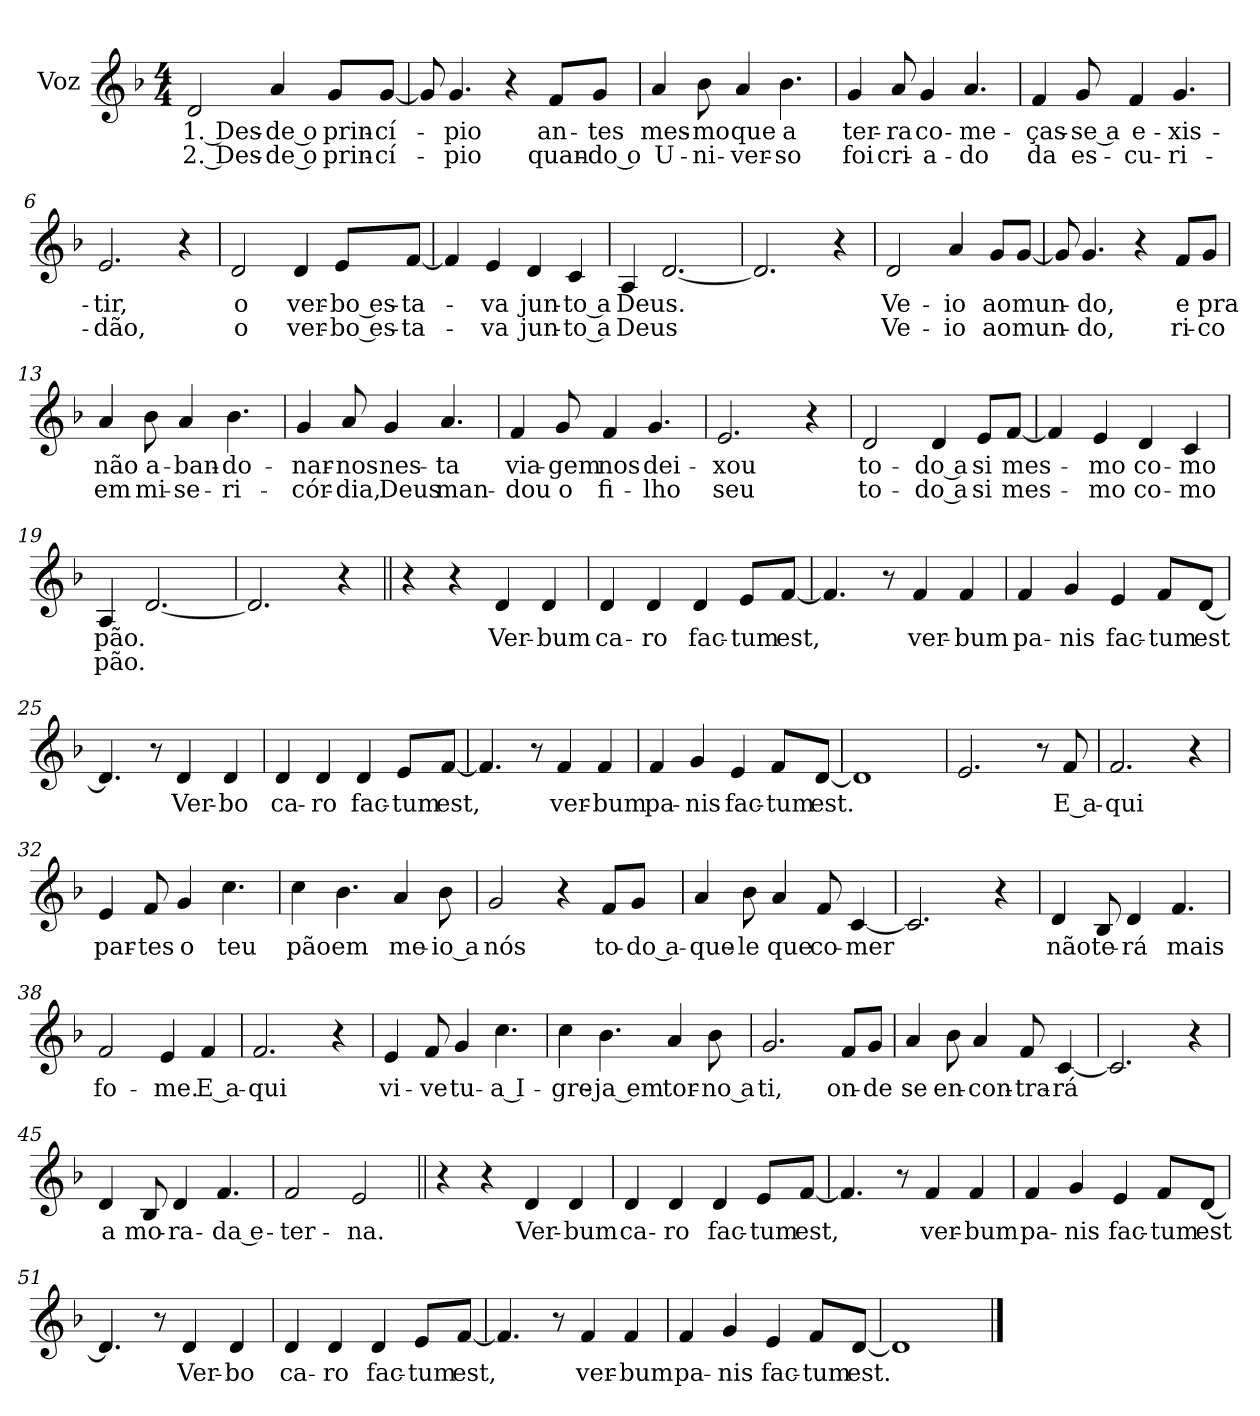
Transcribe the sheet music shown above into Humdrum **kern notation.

**kern	**text	**text
*part1	*part1	*part1
*staff1	*staff1	*staff1
*I"Voz	*	*
*I'Vo.	*	*
*clefG2	*	*
*k[b-]	*	*
*M4/4	*	*
*MM120	*	*
=1	=1	=1
!	!LO:LY:b	!LO:LY:b
2d/	1. Des-	2. Des-
!	!LO:LY:b	!LO:LY:b
4a/	-de o	-de o
!	!LO:LY:b	!LO:LY:b
8g/L	prin-	prin-
!	!LO:LY:b	!LO:LY:b
[8g/J	-cí-	-cí-
=2	=2	=2
8g/]	.	.
!	!LO:LY:b	!LO:LY:b
4.g/	-pio	-pio
4r	.	.
!	!LO:LY:b	!LO:LY:b
8f/L	an-	quan-
!	!LO:LY:b	!LO:LY:b
8g/J	-tes	-do o
=3	=3	=3
!	!LO:LY:b	!LO:LY:b
4a/	mes-	U-
!	!LO:LY:b	!LO:LY:b
8b-\	-mo	-ni-
!	!LO:LY:b	!LO:LY:b
4a/	que	-ver-
!	!LO:LY:b	!LO:LY:b
4.b-\	a	-so
=4	=4	=4
!	!LO:LY:b	!LO:LY:b
4g/	ter-	foi
!	!LO:LY:b	!LO:LY:b
8a/	-ra	cri-
!	!LO:LY:b	!LO:LY:b
4g/	co-	-a-
!	!LO:LY:b	!LO:LY:b
4.a/	-me-	-do
!!LO:LB:g=z
=5	=5	=5
!	!LO:LY:b	!LO:LY:b
4f/	-ças-	da
!	!LO:LY:b	!LO:LY:b
8g/	-se a	es-
!	!LO:LY:b	!LO:LY:b
4f/	e-	-cu-
!	!LO:LY:b	!LO:LY:b
4.g/	-xis-	-ri-
=6	=6	=6
!	!LO:LY:b	!LO:LY:b
2.e/	-tir,	-dão,
4r	.	.
=7	=7	=7
!	!LO:LY:b	!LO:LY:b
2d/	o	o
!	!LO:LY:b	!LO:LY:b
4d/	ver-	ver-
!	!LO:LY:b	!LO:LY:b
8e/L	-bo es-	-bo es-
!	!LO:LY:b	!LO:LY:b
[8f/J	-ta-	-ta-
=8	=8	=8
4f/]	.	.
!	!LO:LY:b	!LO:LY:b
4e/	-va	-va
!	!LO:LY:b	!LO:LY:b
4d/	jun-	jun-
!	!LO:LY:b	!LO:LY:b
4c/	-to a	-to a
=9	=9	=9
!	!LO:LY:b	!LO:LY:b
4A/	Deus.	Deus
[2.d/	.	.
=10	=10	=10
2.d/]	.	.
4r	.	.
!!LO:LB:g=z
=11	=11	=11
!	!LO:LY:b	!LO:LY:b
2d/	Ve-	Ve-
!	!LO:LY:b	!LO:LY:b
4a/	-io	-io
!	!LO:LY:b	!LO:LY:b
8g/L	ao	ao
!	!LO:LY:b	!LO:LY:b
[8g/J	mun-	mun-
=12	=12	=12
8g/]	.	.
!	!LO:LY:b	!LO:LY:b
4.g/	-do,	-do,
4r	.	.
!	!LO:LY:b	!LO:LY:b
8f/L	e	ri-
!	!LO:LY:b	!LO:LY:b
8g/J	pra	-co
=13	=13	=13
!	!LO:LY:b	!LO:LY:b
4a/	não	em
!	!LO:LY:b	!LO:LY:b
8b-\	a-	mi-
!	!LO:LY:b	!LO:LY:b
4a/	-ban-	-se-
!	!LO:LY:b	!LO:LY:b
4.b-\	-do-	-ri-
=14	=14	=14
!	!LO:LY:b	!LO:LY:b
4g/	-nar-	-cór-
!	!LO:LY:b	!LO:LY:b
8a/	-nos	-dia,
!	!LO:LY:b	!LO:LY:b
4g/	nes-	Deus
!	!LO:LY:b	!LO:LY:b
4.a/	-ta	man-
!!LO:LB:g=z
=15	=15	=15
!	!LO:LY:b	!LO:LY:b
4f/	via-	-dou
!	!LO:LY:b	!LO:LY:b
8g/	-gem	o
!	!LO:LY:b	!LO:LY:b
4f/	nos	fi-
!	!LO:LY:b	!LO:LY:b
4.g/	dei-	-lho
=16	=16	=16
!	!LO:LY:b	!LO:LY:b
2.e/	-xou	seu
4r	.	.
=17	=17	=17
!	!LO:LY:b	!LO:LY:b
2d/	to-	to-
!	!LO:LY:b	!LO:LY:b
4d/	-do a	-do a
!	!LO:LY:b	!LO:LY:b
8e/L	si	si
!	!LO:LY:b	!LO:LY:b
[8f/J	mes-	mes-
=18	=18	=18
4f/]	.	.
!	!LO:LY:b	!LO:LY:b
4e/	-mo	-mo
!	!LO:LY:b	!LO:LY:b
4d/	co-	co-
!	!LO:LY:b	!LO:LY:b
4c/	-mo	-mo
=19	=19	=19
!	!LO:LY:b	!LO:LY:b
4A/	pão.	pão.
[2.d/	.	.
=20	=20	=20
2.d/]	.	.
4r	.	.
=21||	=21||	=21||
4r	.	.
4r	.	.
!	!LO:LY:b	!
4d/	Ver-	.
!	!LO:LY:b	!
4d/	-bum	.
!!LO:LB:g=z
=22	=22	=22
!	!LO:LY:b	!
4d/	ca-	.
!	!LO:LY:b	!
4d/	-ro	.
!	!LO:LY:b	!
4d/	fac-	.
!	!LO:LY:b	!
8e/L	-tum	.
!	!LO:LY:b	!
[8f/J	est,	.
=23	=23	=23
4.f/]	.	.
8r	.	.
!	!LO:LY:b	!
4f/	ver-	.
!	!LO:LY:b	!
4f/	-bum	.
=24	=24	=24
!	!LO:LY:b	!
4f/	pa-	.
!	!LO:LY:b	!
4g/	-nis	.
!	!LO:LY:b	!
4e/	fac-	.
!	!LO:LY:b	!
8f/L	-tum	.
!	!LO:LY:b	!
[8d/J	est	.
=25	=25	=25
4.d/]	.	.
8r	.	.
!	!LO:LY:b	!
4d/	Ver-	.
!	!LO:LY:b	!
4d/	-bo	.
!!LO:LB:g=z
=26	=26	=26
!	!LO:LY:b	!
4d/	ca-	.
!	!LO:LY:b	!
4d/	-ro	.
!	!LO:LY:b	!
4d/	fac-	.
!	!LO:LY:b	!
8e/L	-tum	.
!	!LO:LY:b	!
[8f/J	est,	.
=27	=27	=27
4.f/]	.	.
8r	.	.
!	!LO:LY:b	!
4f/	ver-	.
!	!LO:LY:b	!
4f/	-bum	.
=28	=28	=28
!	!LO:LY:b	!
4f/	pa-	.
!	!LO:LY:b	!
4g/	-nis	.
!	!LO:LY:b	!
4e/	fac-	.
!	!LO:LY:b	!
8f/L	-tum	.
!	!LO:LY:b	!
[8d/J	est.	.
=29	=29	=29
1d]	.	.
=30	=30	=30
2.e/	.	.
8r	.	.
!	!LO:LY:b	!
8f/	E a-	.
=31	=31	=31
!	!LO:LY:b	!
2.f/	-qui	.
4r	.	.
!!LO:LB:g=z
=32	=32	=32
!	!LO:LY:b	!
4e/	par-	.
!	!LO:LY:b	!
8f/	-tes	.
!	!LO:LY:b	!
4g/	o	.
!	!LO:LY:b	!
4.cc\	teu	.
=33	=33	=33
!	!LO:LY:b	!
4cc\	pão	.
!	!LO:LY:b	!
4.b-\	em	.
!	!LO:LY:b	!
4a/	me-	.
!	!LO:LY:b	!
8b-\	-io a	.
=34	=34	=34
!	!LO:LY:b	!
2g/	nós	.
4r	.	.
!	!LO:LY:b	!
8f/L	to-	.
!	!LO:LY:b	!
8g/J	-do a-	.
=35	=35	=35
!	!LO:LY:b	!
4a/	-que-	.
!	!LO:LY:b	!
8b-\	-le	.
!	!LO:LY:b	!
4a/	que	.
!	!LO:LY:b	!
8f/	co-	.
!	!LO:LY:b	!
[4c/	-mer	.
=36	=36	=36
2.c/]	.	.
4r	.	.
!!LO:LB:g=z
=37	=37	=37
!	!LO:LY:b	!
4d/	não	.
!	!LO:LY:b	!
8B-/	te-	.
!	!LO:LY:b	!
4d/	-rá	.
!	!LO:LY:b	!
4.f/	mais	.
=38	=38	=38
!	!LO:LY:b	!
2f/	fo-	.
!	!LO:LY:b	!
4e/	-me.	.
!	!LO:LY:b	!
4f/	E a-	.
=39	=39	=39
!	!LO:LY:b	!
2.f/	-qui	.
4r	.	.
=40	=40	=40
!	!LO:LY:b	!
4e/	vi-	.
!	!LO:LY:b	!
8f/	-ve	.
!	!LO:LY:b	!
4g/	tu-	.
!	!LO:LY:b	!
4.cc\	-a I-	.
=41	=41	=41
!	!LO:LY:b	!
4cc\	-gre-	.
!	!LO:LY:b	!
4.b-\	-ja em	.
!	!LO:LY:b	!
4a/	tor-	.
!	!LO:LY:b	!
8b-\	-no a	.
!!LO:PB:g=z
=42	=42	=42
!	!LO:LY:b	!
2.g/	ti,	.
!	!LO:LY:b	!
8f/L	on-	.
!	!LO:LY:b	!
8g/J	-de	.
=43	=43	=43
!	!LO:LY:b	!
4a/	se	.
!	!LO:LY:b	!
8b-\	en-	.
!	!LO:LY:b	!
4a/	-con-	.
!	!LO:LY:b	!
8f/	-tra-	.
!	!LO:LY:b	!
[4c/	-rá	.
=44	=44	=44
2.c/]	.	.
4r	.	.
=45	=45	=45
!	!LO:LY:b	!
4d/	a	.
!	!LO:LY:b	!
8B-/	mo-	.
!	!LO:LY:b	!
4d/	-ra-	.
!	!LO:LY:b	!
4.f/	-da e-	.
=46	=46	=46
!	!LO:LY:b	!
2f/	-ter-	.
!	!LO:LY:b	!
2e/	-na.	.
=47||	=47||	=47||
4r	.	.
4r	.	.
!	!LO:LY:b	!
4d/	Ver-	.
!	!LO:LY:b	!
4d/	-bum	.
!!LO:LB:g=z
=48	=48	=48
!	!LO:LY:b	!
4d/	ca-	.
!	!LO:LY:b	!
4d/	-ro	.
!	!LO:LY:b	!
4d/	fac-	.
!	!LO:LY:b	!
8e/L	-tum	.
!	!LO:LY:b	!
[8f/J	est,	.
=49	=49	=49
4.f/]	.	.
8r	.	.
!	!LO:LY:b	!
4f/	ver-	.
!	!LO:LY:b	!
4f/	-bum	.
=50	=50	=50
!	!LO:LY:b	!
4f/	pa-	.
!	!LO:LY:b	!
4g/	-nis	.
!	!LO:LY:b	!
4e/	fac-	.
!	!LO:LY:b	!
8f/L	-tum	.
!	!LO:LY:b	!
[8d/J	est	.
=51	=51	=51
4.d/]	.	.
8r	.	.
!	!LO:LY:b	!
4d/	Ver-	.
!	!LO:LY:b	!
4d/	-bo	.
!!LO:LB:g=z
=52	=52	=52
!	!LO:LY:b	!
4d/	ca-	.
!	!LO:LY:b	!
4d/	-ro	.
!	!LO:LY:b	!
4d/	fac-	.
!	!LO:LY:b	!
8e/L	-tum	.
!	!LO:LY:b	!
[8f/J	est,	.
=53	=53	=53
4.f/]	.	.
8r	.	.
!	!LO:LY:b	!
4f/	ver-	.
!	!LO:LY:b	!
4f/	-bum	.
=54	=54	=54
!	!LO:LY:b	!
4f/	pa-	.
!	!LO:LY:b	!
4g/	-nis	.
!	!LO:LY:b	!
4e/	fac-	.
!	!LO:LY:b	!
8f/L	-tum	.
!	!LO:LY:b	!
[8d/J	est.	.
=55	=55	=55
1d]	.	.
==	==	==
*-	*-	*-
